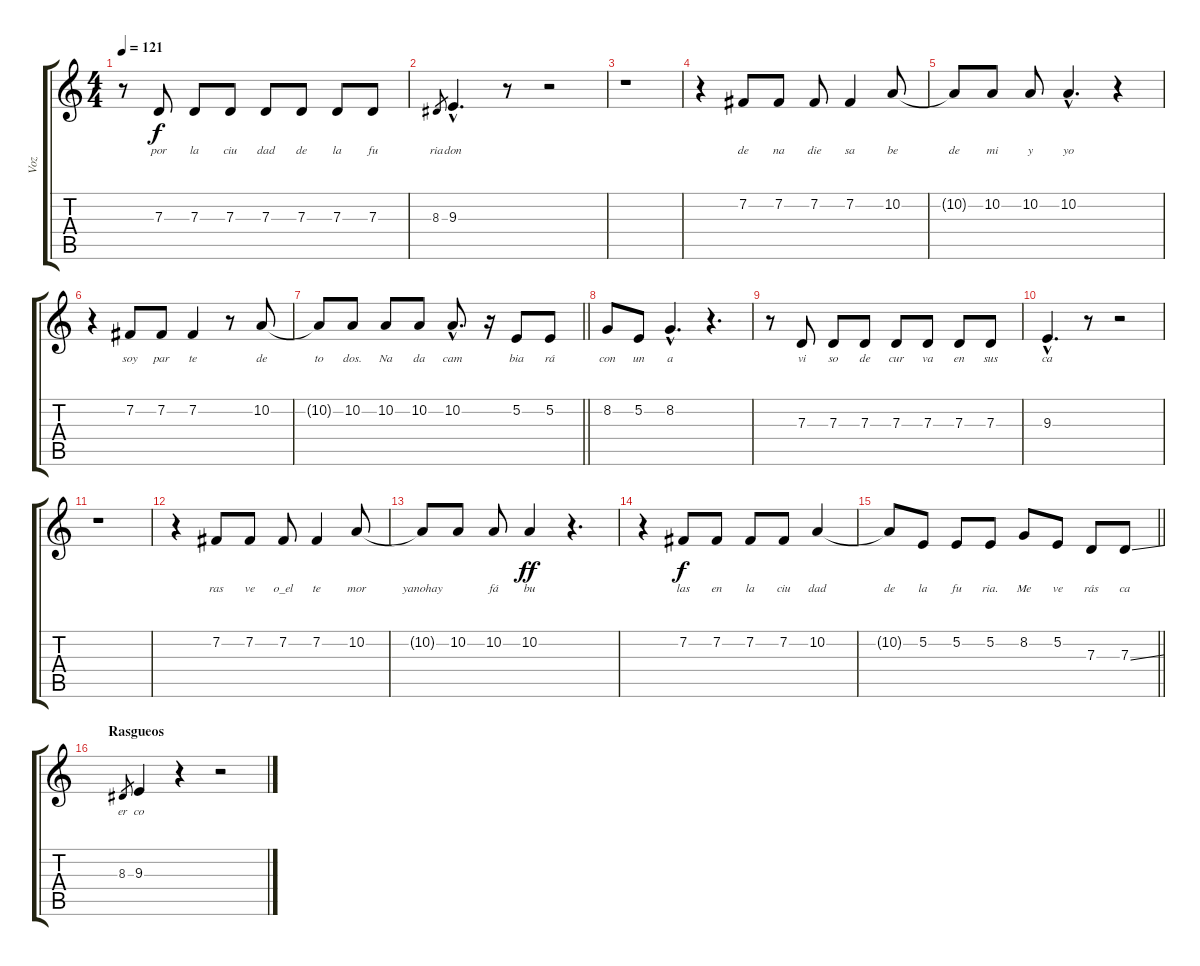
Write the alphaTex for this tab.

\track ("Voz" "Voz") {instrument drawbarorgan}
\staff {score tabs}
\tuning (E4 B3 G3 D3 A2 E2) {hide}
\ts (4 4)
\tempo 121
\clef g2
\ks c
r.8{dy f} 7.3.8{lyrics (0 "por") lyrics (1 "") lyrics (2 "") lyrics (3 "") lyrics (4 "")} 7.3.8{lyrics (0 "la") lyrics (1 "") lyrics (2 "") lyrics (3 "") lyrics (4 "")} 7.3.8{lyrics (0 "ciu") lyrics (1 "") lyrics (2 "") lyrics (3 "") lyrics (4 "")} 7.3.8{lyrics (0 "dad") lyrics (1 "") lyrics (2 "") lyrics (3 "") lyrics (4 "")} 7.3.8{lyrics (0 "de") lyrics (1 "") lyrics (2 "") lyrics (3 "") lyrics (4 "")} 7.3.8{lyrics (0 "la") lyrics (1 "") lyrics (2 "") lyrics (3 "") lyrics (4 "")} 7.3.8{lyrics (0 "fu") lyrics (1 "") lyrics (2 "") lyrics (3 "") lyrics (4 "")} |
8.3.8{lyrics (0 "ria") lyrics (1 "") lyrics (2 "") lyrics (3 "") lyrics (4 "") gr} 9.3{hac}.4{d lyrics (0 "don") lyrics (1 "") lyrics (2 "") lyrics (3 "") lyrics (4 "")} r.8 r.2 |
r.1 |
r.4 7.2.8{lyrics (0 "de") lyrics (1 "") lyrics (2 "") lyrics (3 "") lyrics (4 "")} 7.2.8{lyrics (0 "na") lyrics (1 "") lyrics (2 "") lyrics (3 "") lyrics (4 "")} 7.2.8{lyrics (0 "die") lyrics (1 "") lyrics (2 "") lyrics (3 "") lyrics (4 "")} 7.2.4{lyrics (0 "sa") lyrics (1 "") lyrics (2 "") lyrics (3 "") lyrics (4 "")} 10.2.8{lyrics (0 "be") lyrics (1 "") lyrics (2 "") lyrics (3 "") lyrics (4 "")} |
10.2{t}.8{lyrics (0 "de") lyrics (1 "") lyrics (2 "") lyrics (3 "") lyrics (4 "")} 10.2.8{lyrics (0 "mi") lyrics (1 "") lyrics (2 "") lyrics (3 "") lyrics (4 "")} 10.2.8{lyrics (0 "y") lyrics (1 "") lyrics (2 "") lyrics (3 "") lyrics (4 "")} 10.2{hac}.4{d lyrics (0 "yo") lyrics (1 "") lyrics (2 "") lyrics (3 "") lyrics (4 "")} r.4 |
r.4 7.2.8{lyrics (0 "soy") lyrics (1 "") lyrics (2 "") lyrics (3 "") lyrics (4 "")} 7.2.8{lyrics (0 "par") lyrics (1 "") lyrics (2 "") lyrics (3 "") lyrics (4 "")} 7.2.4{lyrics (0 "te") lyrics (1 "") lyrics (2 "") lyrics (3 "") lyrics (4 "")} r.8 10.2.8{lyrics (0 "de") lyrics (1 "") lyrics (2 "") lyrics (3 "") lyrics (4 "")} |
\barLineRight lightlight
10.2{t}.8{lyrics (0 "to") lyrics (1 "") lyrics (2 "") lyrics (3 "") lyrics (4 "")} 10.2.8{lyrics (0 "dos.") lyrics (1 "") lyrics (2 "") lyrics (3 "") lyrics (4 "")} 10.2.8{lyrics (0 "Na") lyrics (1 "") lyrics (2 "") lyrics (3 "") lyrics (4 "")} 10.2.8{lyrics (0 "da") lyrics (1 "") lyrics (2 "") lyrics (3 "") lyrics (4 "")} 10.2{hac}.8{d lyrics (0 "cam") lyrics (1 "") lyrics (2 "") lyrics (3 "") lyrics (4 "")} r.16 5.2.8{lyrics (0 "bia") lyrics (1 "") lyrics (2 "") lyrics (3 "") lyrics (4 "")} 5.2.8{lyrics (0 "rá") lyrics (1 "") lyrics (2 "") lyrics (3 "") lyrics (4 "")} |
8.2.8{lyrics (0 "con") lyrics (1 "") lyrics (2 "") lyrics (3 "") lyrics (4 "")} 5.2.8{lyrics (0 "un") lyrics (1 "") lyrics (2 "") lyrics (3 "") lyrics (4 "")} 8.2{hac}.4{d lyrics (0 "a") lyrics (1 "") lyrics (2 "") lyrics (3 "") lyrics (4 "")} r.4{d} |
r.8 7.3.8{lyrics (0 "vi") lyrics (1 "") lyrics (2 "") lyrics (3 "") lyrics (4 "")} 7.3.8{lyrics (0 "so") lyrics (1 "") lyrics (2 "") lyrics (3 "") lyrics (4 "")} 7.3.8{lyrics (0 "de") lyrics (1 "") lyrics (2 "") lyrics (3 "") lyrics (4 "")} 7.3.8{lyrics (0 "cur") lyrics (1 "") lyrics (2 "") lyrics (3 "") lyrics (4 "")} 7.3.8{lyrics (0 "va") lyrics (1 "") lyrics (2 "") lyrics (3 "") lyrics (4 "")} 7.3.8{lyrics (0 "en") lyrics (1 "") lyrics (2 "") lyrics (3 "") lyrics (4 "")} 7.3.8{lyrics (0 "sus") lyrics (1 "") lyrics (2 "") lyrics (3 "") lyrics (4 "")} |
9.3{hac}.4{d lyrics (0 "ca") lyrics (1 "") lyrics (2 "") lyrics (3 "") lyrics (4 "")} r.8 r.2 |
r.1 |
r.4 7.2.8{lyrics (0 "ras") lyrics (1 "") lyrics (2 "") lyrics (3 "") lyrics (4 "")} 7.2.8{lyrics (0 "ve") lyrics (1 "") lyrics (2 "") lyrics (3 "") lyrics (4 "")} 7.2.8{lyrics (0 "o_el") lyrics (1 "") lyrics (2 "") lyrics (3 "") lyrics (4 "")} 7.2.4{lyrics (0 "te") lyrics (1 "") lyrics (2 "") lyrics (3 "") lyrics (4 "")} 10.2.8{lyrics (0 "mor") lyrics (1 "") lyrics (2 "") lyrics (3 "") lyrics (4 "")} |
10.2{t}.8{lyrics (0 "yanohay") lyrics (1 "") lyrics (2 "") lyrics (3 "") lyrics (4 "")} 10.2.8{lyrics (0 "") lyrics (1 "") lyrics (2 "") lyrics (3 "") lyrics (4 "")} 10.2.8{lyrics (0 "fá") lyrics (1 "") lyrics (2 "") lyrics (3 "") lyrics (4 "")} 10.2.4{lyrics (0 "bu") lyrics (1 "") lyrics (2 "") lyrics (3 "") lyrics (4 "") dy ff} r.4{d} |
r.4 7.2.8{lyrics (0 "las") lyrics (1 "") lyrics (2 "") lyrics (3 "") lyrics (4 "") dy f} 7.2.8{lyrics (0 "en") lyrics (1 "") lyrics (2 "") lyrics (3 "") lyrics (4 "")} 7.2.8{lyrics (0 "la") lyrics (1 "") lyrics (2 "") lyrics (3 "") lyrics (4 "")} 7.2.8{lyrics (0 "ciu") lyrics (1 "") lyrics (2 "") lyrics (3 "") lyrics (4 "")} 10.2.4{lyrics (0 "dad") lyrics (1 "") lyrics (2 "") lyrics (3 "") lyrics (4 "")} |
\barLineRight lightlight
10.2{t}.8{lyrics (0 "de") lyrics (1 "") lyrics (2 "") lyrics (3 "") lyrics (4 "")} 5.2.8{lyrics (0 "la") lyrics (1 "") lyrics (2 "") lyrics (3 "") lyrics (4 "")} 5.2.8{lyrics (0 "fu") lyrics (1 "") lyrics (2 "") lyrics (3 "") lyrics (4 "")} 5.2.8{lyrics (0 "ria.") lyrics (1 "") lyrics (2 "") lyrics (3 "") lyrics (4 "")} 8.2.8{lyrics (0 "Me") lyrics (1 "") lyrics (2 "") lyrics (3 "") lyrics (4 "")} 5.2.8{lyrics (0 "ve") lyrics (1 "") lyrics (2 "") lyrics (3 "") lyrics (4 "")} 7.3.8{lyrics (0 "rás") lyrics (1 "") lyrics (2 "") lyrics (3 "") lyrics (4 "")} 7.3{ss}.8{lyrics (0 "ca") lyrics (1 "") lyrics (2 "") lyrics (3 "") lyrics (4 "")} |
\section ("" "Rasgueos")
8.3.8{lyrics (0 "er") lyrics (1 "") lyrics (2 "") lyrics (3 "") lyrics (4 "") gr} 9.3.4{lyrics (0 "co") lyrics (1 "") lyrics (2 "") lyrics (3 "") lyrics (4 "")} r.4 r.2
